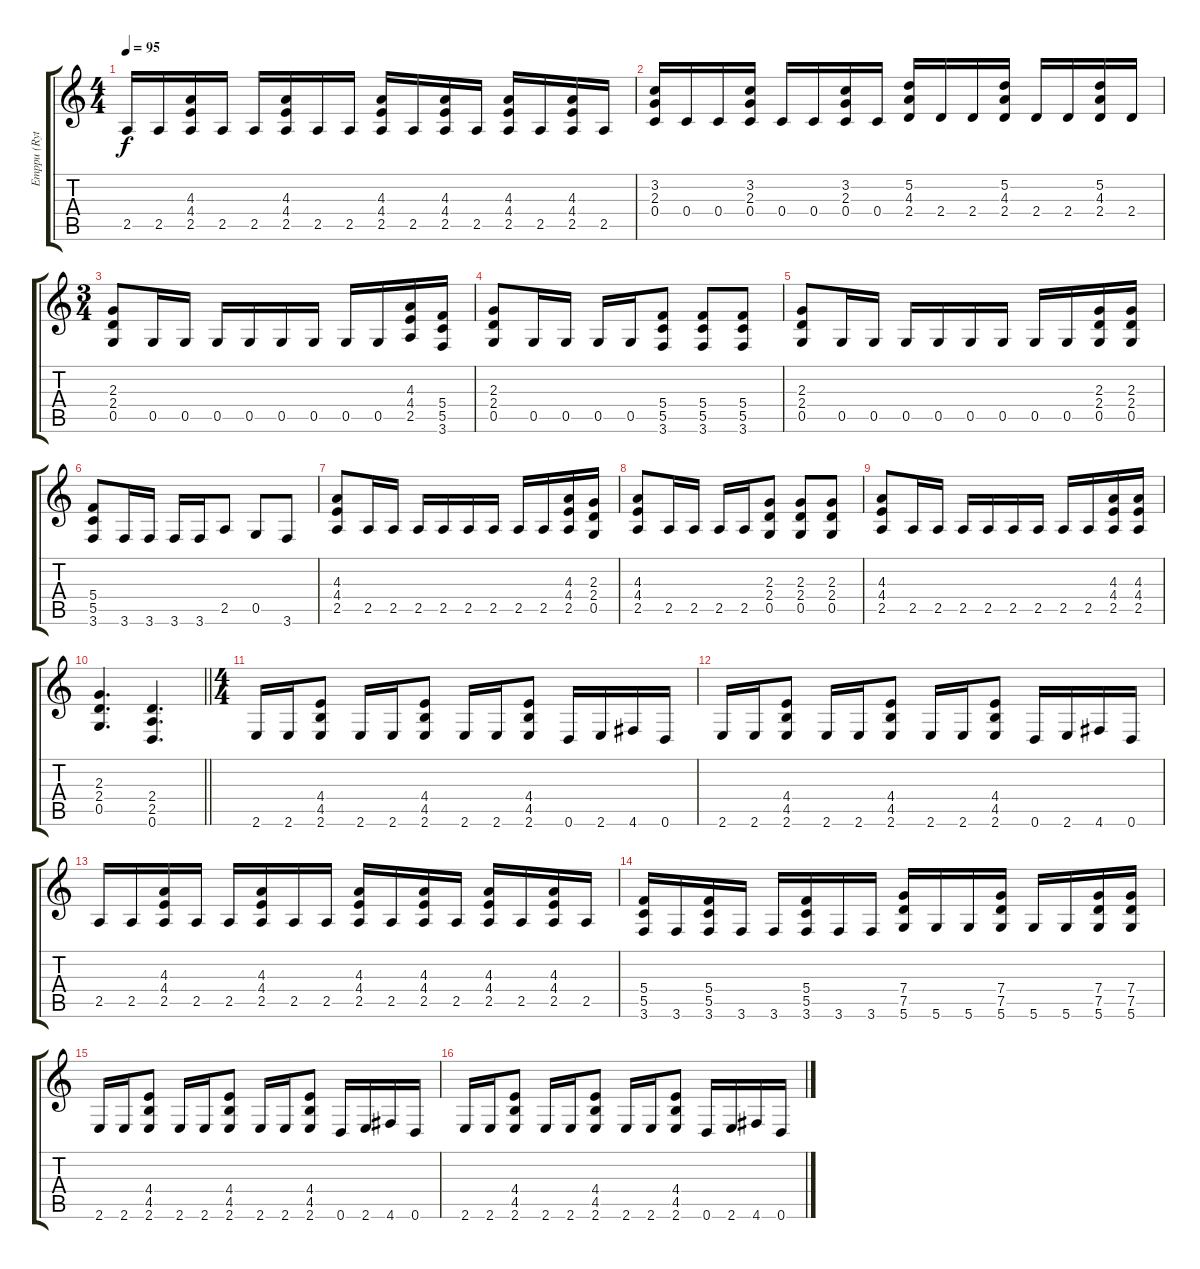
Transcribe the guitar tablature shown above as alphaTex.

\track ("Emppu (Rythm)" "Emppu (Ryt") {instrument distortionguitar}
\staff {score tabs}
\tuning (E4 A3 F3 C3 G2 D2) {hide}
\ts (4 4)
\tempo 95
\clef g2
\ks c
2.5.16{dy f} 2.5.16 (4.3 4.4 2.5).16 2.5.16 2.5.16 (4.3 4.4 2.5).16 2.5.16 2.5.16 (4.3 4.4 2.5).16 2.5.16 (4.3 4.4 2.5).16 2.5.16 (4.3 4.4 2.5).16 2.5.16 (4.3 4.4 2.5).16 2.5.16 |
(3.2 2.3 0.4).16 0.4.16 0.4.16 (3.2 2.3 0.4).16 0.4.16 0.4.16 (3.2 2.3 0.4).16 0.4.16 (5.2 4.3 2.4).16 2.4.16 2.4.16 (5.2 4.3 2.4).16 2.4.16 2.4.16 (5.2 4.3 2.4).16 2.4.16 |
\ts (3 4)
(2.3 2.4 0.5).8 0.5.16 0.5.16 0.5.16 0.5.16 0.5.16 0.5.16 0.5.16 0.5.16 (4.3 4.4 2.5).16 (5.4 5.5 3.6).16 |
(2.3 2.4 0.5).8 0.5.16 0.5.16 0.5.16 0.5.16 (5.4 5.5 3.6).8 (5.4 5.5 3.6).8 (5.4 5.5 3.6).8 |
(2.3 2.4 0.5).8 0.5.16 0.5.16 0.5.16 0.5.16 0.5.16 0.5.16 0.5.16 0.5.16 (2.3 2.4 0.5).16 (2.3 2.4 0.5).16 |
(5.4 5.5 3.6).8 3.6.16 3.6.16 3.6.16 3.6.16 2.5.8 0.5.8 3.6.8 |
(4.3 4.4 2.5).8 2.5.16 2.5.16 2.5.16 2.5.16 2.5.16 2.5.16 2.5.16 2.5.16 (4.3 4.4 2.5).16 (2.3 2.4 0.5).16 |
(4.3 4.4 2.5).8 2.5.16 2.5.16 2.5.16 2.5.16 (2.3 2.4 0.5).8 (2.3 2.4 0.5).8 (2.3 2.4 0.5).8 |
(4.3 4.4 2.5).8 2.5.16 2.5.16 2.5.16 2.5.16 2.5.16 2.5.16 2.5.16 2.5.16 (4.3 4.4 2.5).16 (4.3 4.4 2.5).16 |
\barLineRight lightlight
(2.3 2.4 0.5).4{d} (2.4 2.5 0.6).4{d} |
\ts (4 4)
2.6.16 2.6.16 (4.4 4.5 2.6).8 2.6.16 2.6.16 (4.4 4.5 2.6).8 2.6.16 2.6.16 (4.4 4.5 2.6).8 0.6.16 2.6.16 4.6.16 0.6.16 |
2.6.16 2.6.16 (4.4 4.5 2.6).8 2.6.16 2.6.16 (4.4 4.5 2.6).8 2.6.16 2.6.16 (4.4 4.5 2.6).8 0.6.16 2.6.16 4.6.16 0.6.16 |
2.5.16 2.5.16 (4.3 4.4 2.5).16 2.5.16 2.5.16 (4.3 4.4 2.5).16 2.5.16 2.5.16 (4.3 4.4 2.5).16 2.5.16 (4.3 4.4 2.5).16 2.5.16 (4.3 4.4 2.5).16 2.5.16 (4.3 4.4 2.5).16 2.5.16 |
(5.4 5.5 3.6).16 3.6.16 (5.4 5.5 3.6).16 3.6.16 3.6.16 (5.4 5.5 3.6).16 3.6.16 3.6.16 (7.4 7.5 5.6).16 5.6.16 5.6.16 (7.4 7.5 5.6).16 5.6.16 5.6.16 (7.4 7.5 5.6).16 (7.4 7.5 5.6).16 |
2.6.16 2.6.16 (4.4 4.5 2.6).8 2.6.16 2.6.16 (4.4 4.5 2.6).8 2.6.16 2.6.16 (4.4 4.5 2.6).8 0.6.16 2.6.16 4.6.16 0.6.16 |
2.6.16 2.6.16 (4.4 4.5 2.6).8 2.6.16 2.6.16 (4.4 4.5 2.6).8 2.6.16 2.6.16 (4.4 4.5 2.6).8 0.6.16 2.6.16 4.6.16 0.6.16
